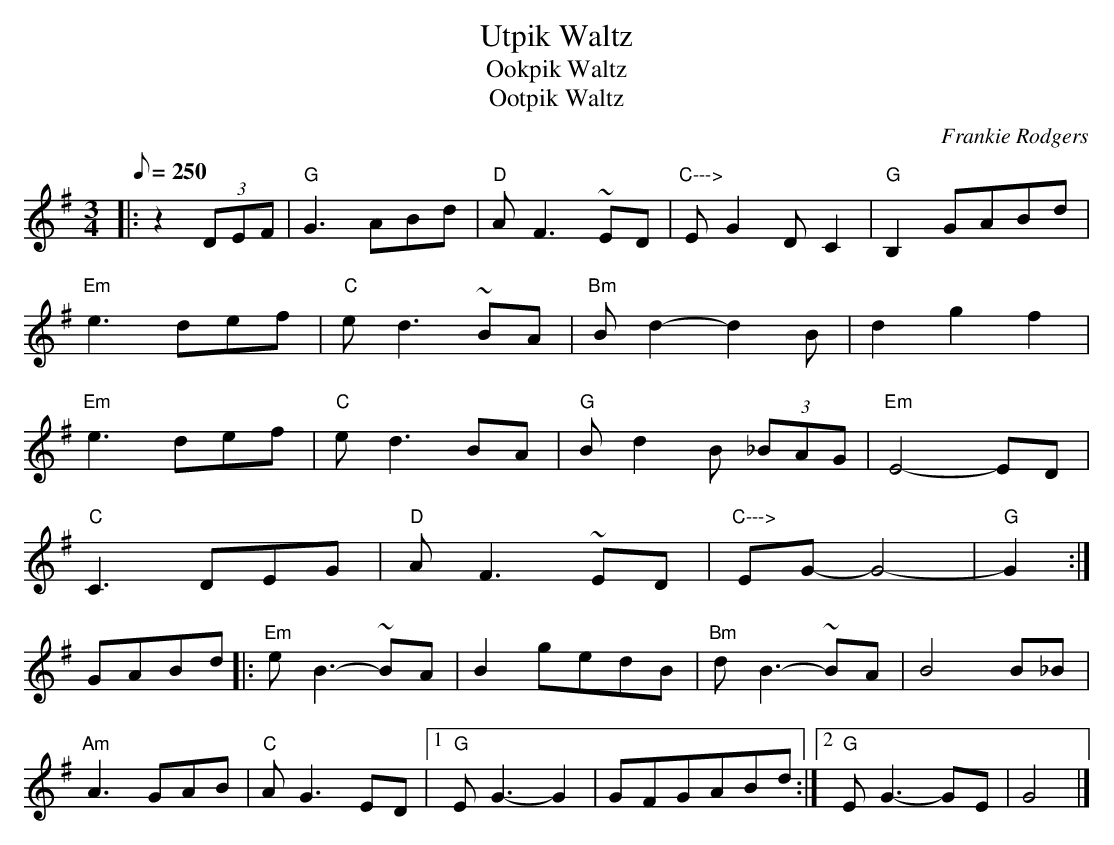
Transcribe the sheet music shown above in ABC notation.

X:1
T: Utpik Waltz
T: Ookpik Waltz
T: Ootpik Waltz
C: Frankie Rodgers
M: 3/4
L: 1/8
Q: 250
K: G
|:z2(3DEF|\
"G"G3ABd|"D"AF3~ED|"C--->"EG2DC2|"G"B,2GABd|
"Em"e3def|"C"ed3~BA|"Bm"Bd2-d2B|d2g2f2|
"Em"e3def|"C"ed3BA|"G"Bd2B (3_BAG|"Em"E4-ED|
"C"C3DEG| "D"AF3~ED|"C--->"EG-G4-|"G"G2:|
GABd|:\
"Em"eB3-~BA|B2gedB|"Bm"dB3-~BA|B4B_B|
"Am"A3GAB|"C"AG3ED|1\
"G"EG3-G2|GFGABd:|2\
"G"EG3-GE|G4|]
